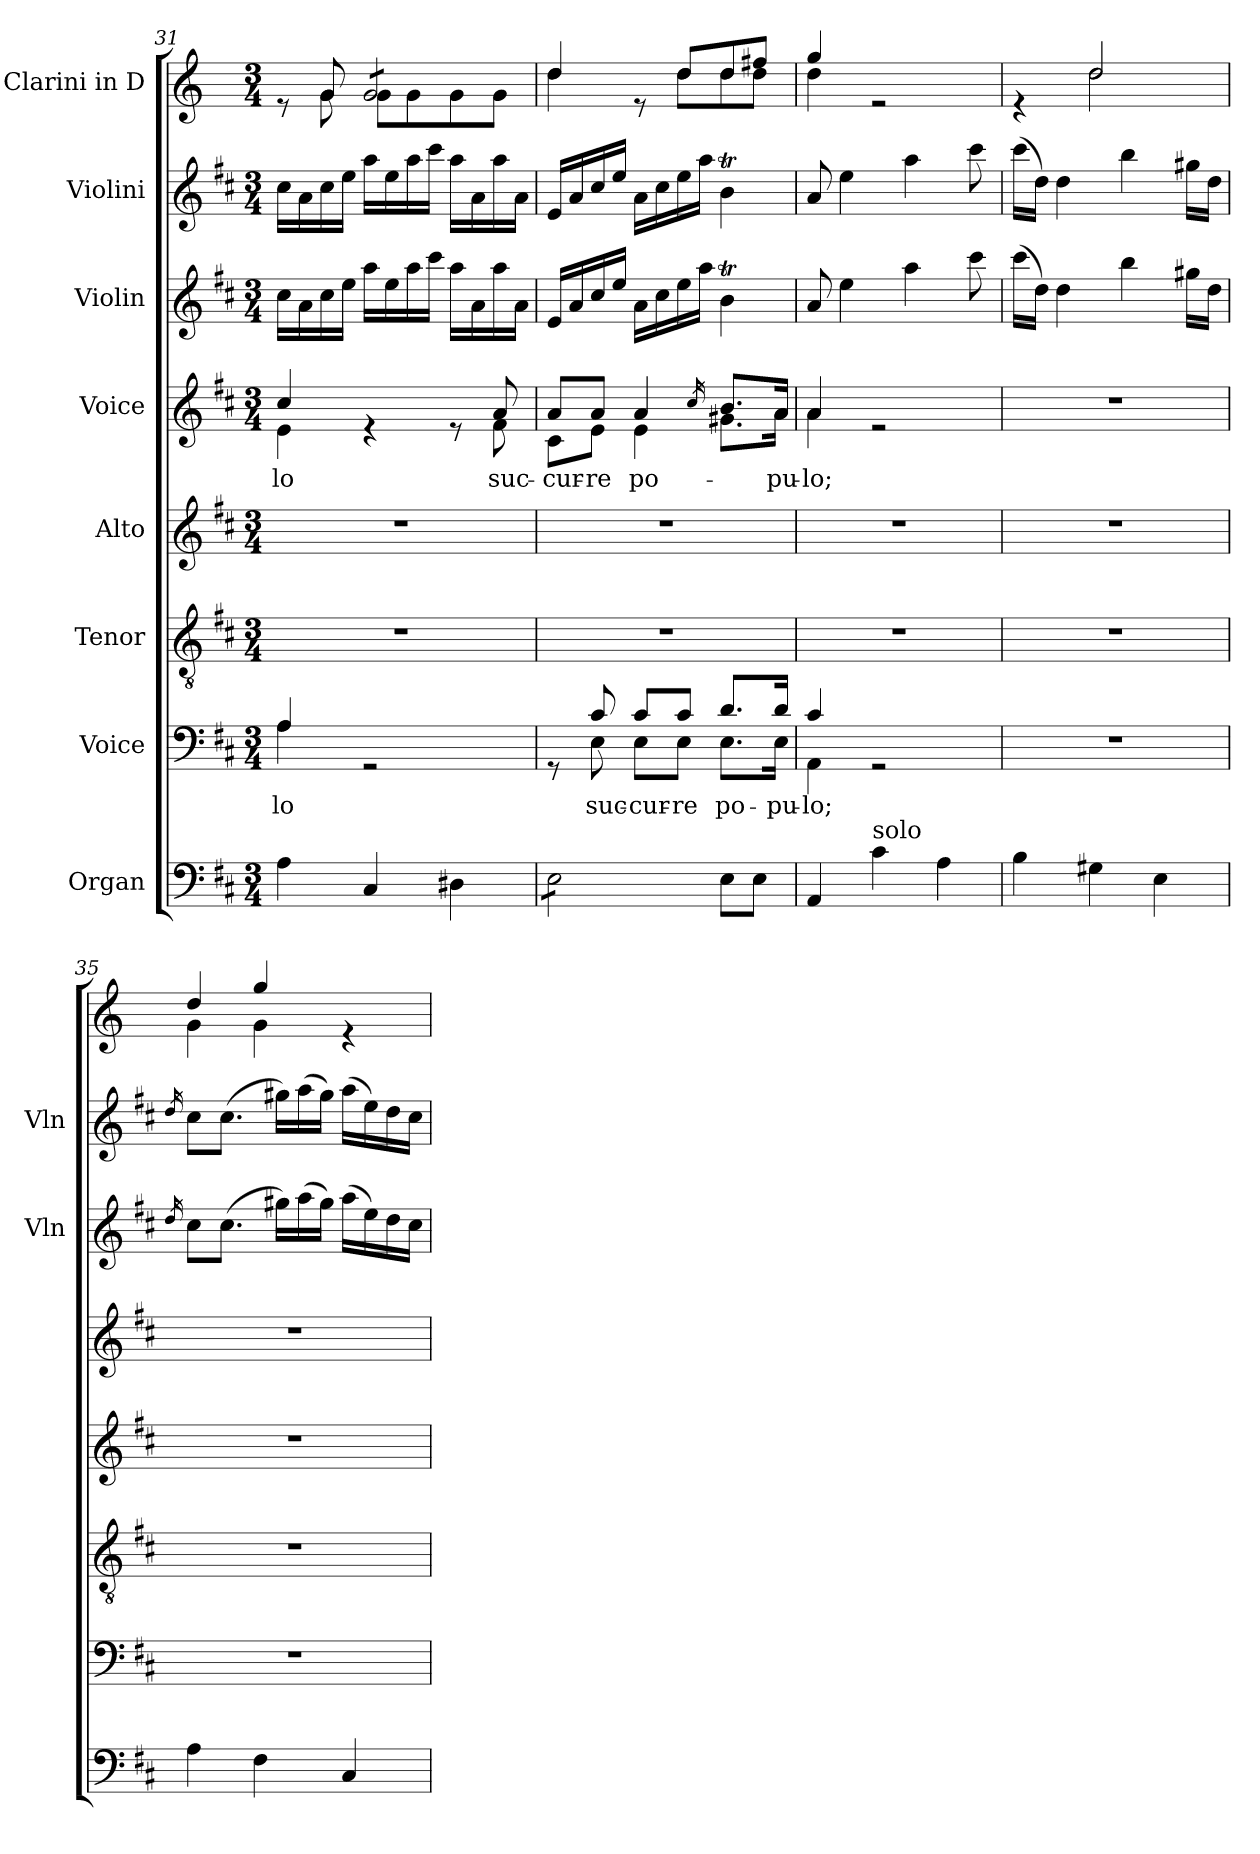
**kern	**kern	**text	**kern	**kern	**kern	**text	**kern	**kern	**kern
*part8	*part7	*part7	*part6	*part5	*part4	*part4	*part3	*part2	*part1
*staff8	*staff7	*staff7	*staff6	*staff5	*staff4	*staff4	*staff3	*staff2	*staff1
*I"Organ	*I"Voice	*	*I"Tenor	*I"Alto	*I"Voice	*	*I"Violin	*I"Violini	*I"Clarini in D
*	*	*	*	*	*	*	*I'Vln	*I'Vln	*
*clefF4	*clefF4	*	*clefGv2	*clefG2	*clefG2	*	*clefG2	*clefG2	*clefG2
*	*	*	*	*	*	*	*	*	*ITrd-1c-2
*k[f#c#]	*k[f#c#]	*	*k[f#c#]	*k[f#c#]	*k[f#c#]	*	*k[f#c#]	*k[f#c#]	*k[f#c#]
*M3/4	*M3/4	*	*M3/4	*M3/4	*M3/4	*	*M3/4	*M3/4	*M3/4
=31	=31	=31	=31	=31	=31	=31	=31	=31	=31
!	!	!LO:LY:b	!	!	!	!LO:LY:b	!	!	!
*	*^	*	*	*	*^	*	*	*	*^
4A\	4A/	4A\	-lo	2.r	2.r	4cc#/	4e\	-lo	16cc#\LL	16cc#\LL	8re	8ryy
.	.	.	.	.	.	.	.	.	16a\	16a\	.	.
.	.	.	.	.	.	.	.	.	16cc#\	16cc#\	8a/	8a\
.	.	.	.	.	.	.	.	.	16ee\JJ	16ee\JJ	.	.
*	*	*	*	*	*	*	*	*	*	*	*tremolo	*
4C#/	2rGG	2ryy	.	.	.	4re	4.ryy	.	16aa\LL	16aa\LL	8a/L	8a\L
.	.	.	.	.	.	.	.	.	16ee\	16ee\	.	.
.	.	.	.	.	.	.	.	.	16aa\	16aa\	8a/	8a\
.	.	.	.	.	.	.	.	.	16ccc#\JJ	16ccc#\JJ	.	.
4D#X\	.	.	.	.	.	8re	.	.	16aa\LL	16aa\LL	8a/	8a\
.	.	.	.	.	.	.	.	.	16a\	16a\	.	.
!	!	!	!	!	!	!	!	!LO:LY:b	!	!	!	!
.	.	.	.	.	.	8a/	8f#\	suc-	16aa\	16aa\	8a/J	8a\J
*	*	*	*	*	*	*	*	*	*	*	*Xtremolo	*
.	.	.	.	.	.	.	.	.	16a\JJ	16a\JJ	.	.
=32	=32	=32	=32	=32	=32	=32	=32	=32	=32	=32	=32	=32
!	!	!	!	!	!	!	!	!LO:LY:b	!	!	!	!
*tremolo	*	*	*	*	*	*	*	*	*	*	*	*
8E\L	8rGG	8ryy	.	2.r	2.r	8a/L	8c#\L	-cur-	16e/LL	16e/LL	4ee/	4ee\
.	.	.	.	.	.	.	.	.	16a/	16a/	.	.
!	!	!	!LO:LY:b	!	!	!	!	!LO:LY:b	!	!	!	!
8E\	8c#/	8E\	suc-	.	.	8a/J	8e\J	-re	16cc#/	16cc#/	.	.
.	.	.	.	.	.	.	.	.	16ee/JJ	16ee/JJ	.	.
!	!	!	!LO:LY:b	!	!	!	!	!LO:LY:b	!	!	!	!
8E\	8c#/L	8E\L	-cur-	.	.	4a/	4e\	po-	16a\LL	16a\LL	8re	8ryy
.	.	.	.	.	.	.	.	.	16cc#\	16cc#\	.	.
!	!	!	!LO:LY:b	!	!	!	!	!	!	!	!	!
8E\J	8c#/J	8E\J	-re	.	.	.	.	.	16ee\	16ee\	8ee/L	8ee\L
*Xtremolo	*	*	*	*	*	*	*	*	*	*	*	*
.	.	.	.	.	.	.	.	.	16aa\JJ	16aa\JJ	.	.
.	.	.	.	.	.	16qcc#/	.	.	.	.	.	.
!	!	!	!LO:LY:b	!	!	!	!	!	!	!	!	!
8E\L	8.d/L	8.E\L	po-	.	.	8.b/L	8.g#X\L	.	4bT\	4bT\	8ee/	8ee\
8E\J	.	.	.	.	.	.	.	.	.	.	8gg#X/J	8ee\J
!	!	!	!LO:LY:b	!	!	!	!	!LO:LY:b	!	!	!	!
.	16d/Jk	16E\Jk	-pu-	.	.	16a/Jk	16a\Jk	-pu-	.	.	.	.
=33	=33	=33	=33	=33	=33	=33	=33	=33	=33	=33	=33	=33
!	!	!	!LO:LY:b	!	!	!	!	!LO:LY:b	!	!	!	!
4AA/	4c#/	4AA\	-lo;	2.r	2.r	4a/	4a\	-lo;	8a/	8a/	4aa/	4ee\
.	.	.	.	.	.	.	.	.	4ee\	4ee\	.	.
!LO:TX:a:t=solo	!	!	!	!	!	!	!	!	!	!	!	!
4c#\	2rGG	2ryy	.	.	.	2re	2ryy	.	.	.	2re	2ryy
.	.	.	.	.	.	.	.	.	4aa\	4aa\	.	.
4A\	.	.	.	.	.	.	.	.	.	.	.	.
.	.	.	.	.	.	.	.	.	8ccc#\	8ccc#\	.	.
*	*v	*v	*	*	*	*v	*v	*	*	*	*	*
!!LO:LB:g=z	!!
=34	=34	=34	=34	=34	=34	=34	=34	=34	=34	=34
4B\	2.r	.	2.r	2.r	2.r	.	(16ccc#\LL	(16ccc#\LL	4re	4ryy
.	.	.	.	.	.	.	16dd\JJ)	16dd\JJ)	.	.
.	.	.	.	.	.	.	4dd\	4dd\	.	.
4G#X\	.	.	.	.	.	.	.	.	2ee/	2ee\
.	.	.	.	.	.	.	4bb\	4bb\	.	.
4E\	.	.	.	.	.	.	.	.	.	.
.	.	.	.	.	.	.	16gg#X\LL	16gg#X\LL	.	.
.	.	.	.	.	.	.	16dd\JJ	16dd\JJ	.	.
=35	=35	=35	=35	=35	=35	=35	=35	=35	=35	=35
.	.	.	.	.	.	.	16qdd/	16qdd/	.	.
4A\	2.r	.	2.r	2.r	2.r	.	8cc#\L	8cc#\L	4ee/	4a\
.	.	.	.	.	.	.	(8.cc#\J	(8.cc#\J	.	.
4F#\	.	.	.	.	.	.	.	.	4aa/	4a\
.	.	.	.	.	.	.	16gg#X\LL)	16gg#X\LL)	.	.
.	.	.	.	.	.	.	(16aa\	(16aa\	.	.
.	.	.	.	.	.	.	16gg#\JJ)	16gg#\JJ)	.	.
4C#/	.	.	.	.	.	.	(16aa\LL	(16aa\LL	4re	4ryy
.	.	.	.	.	.	.	16ee\)	16ee\)	.	.
.	.	.	.	.	.	.	16dd\	16dd\	.	.
.	.	.	.	.	.	.	16cc#\JJ	16cc#\JJ	.	.
*	*	*	*	*	*	*	*	*	*v	*v
=	=	=	=	=	=	=	=	=	=
*-	*-	*-	*-	*-	*-	*-	*-	*-	*-
